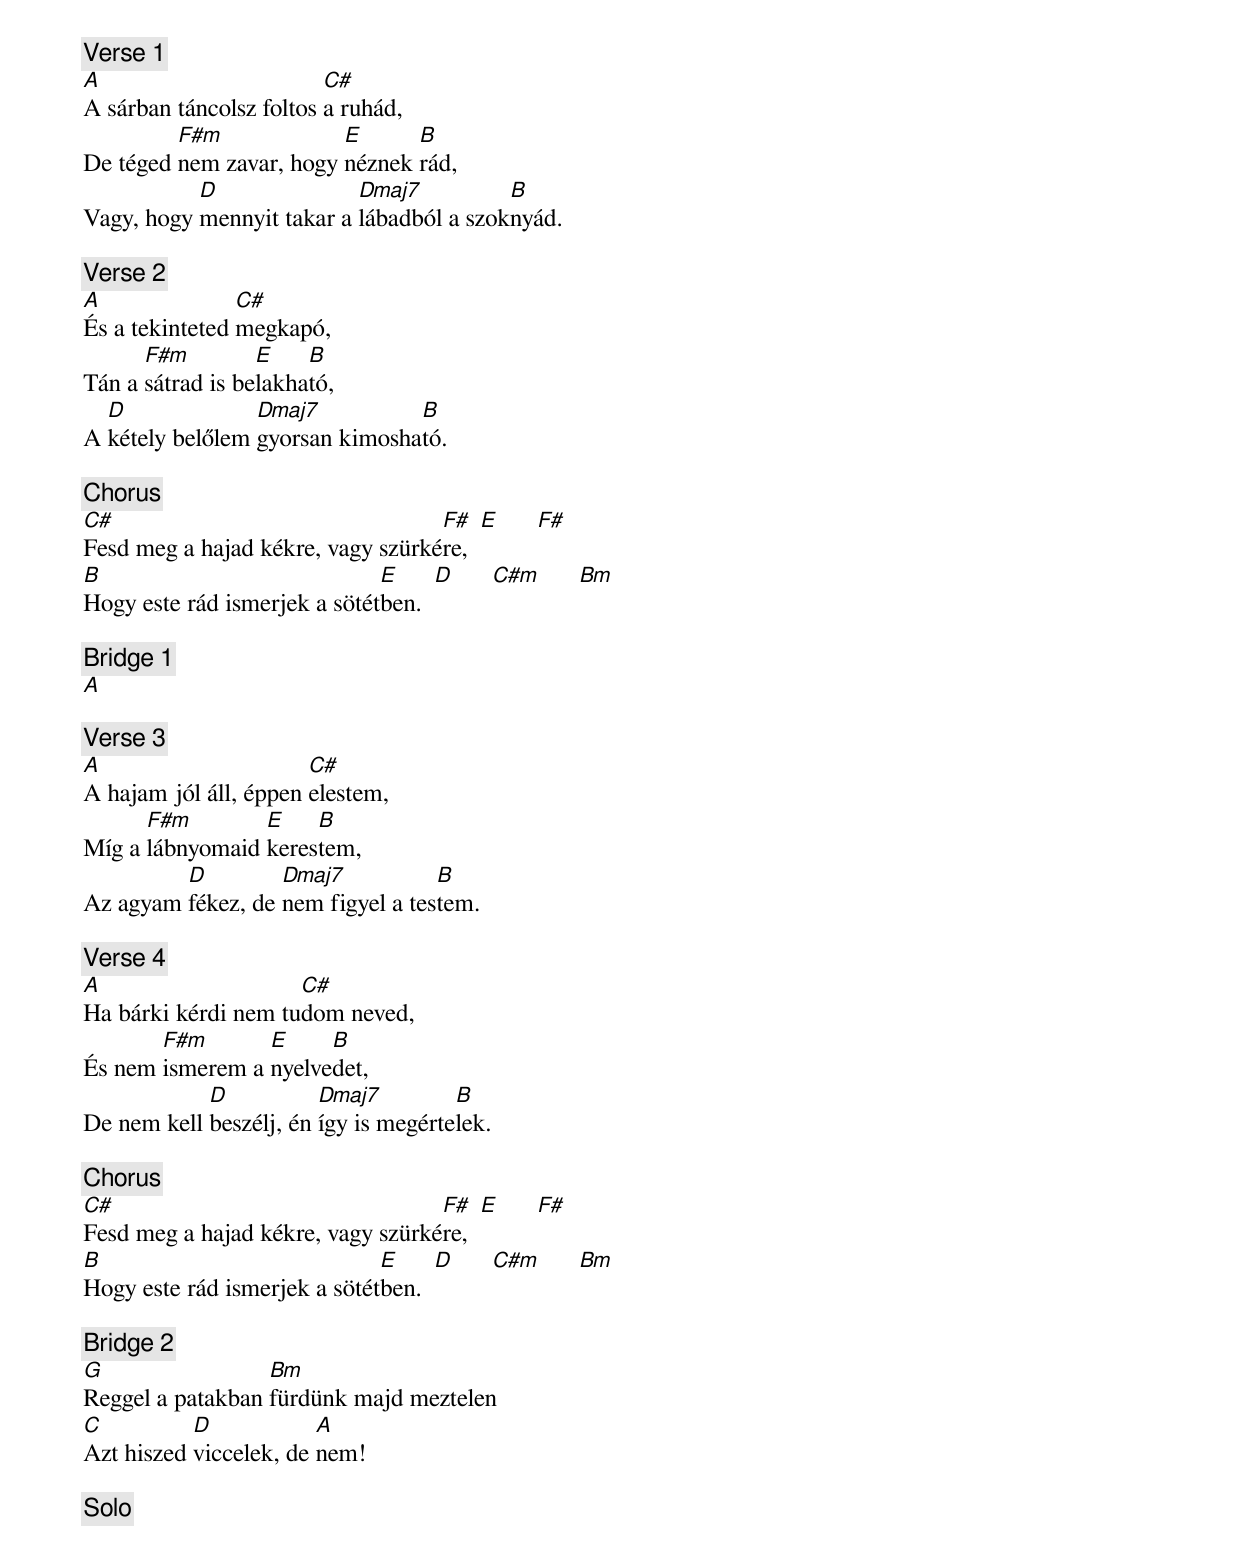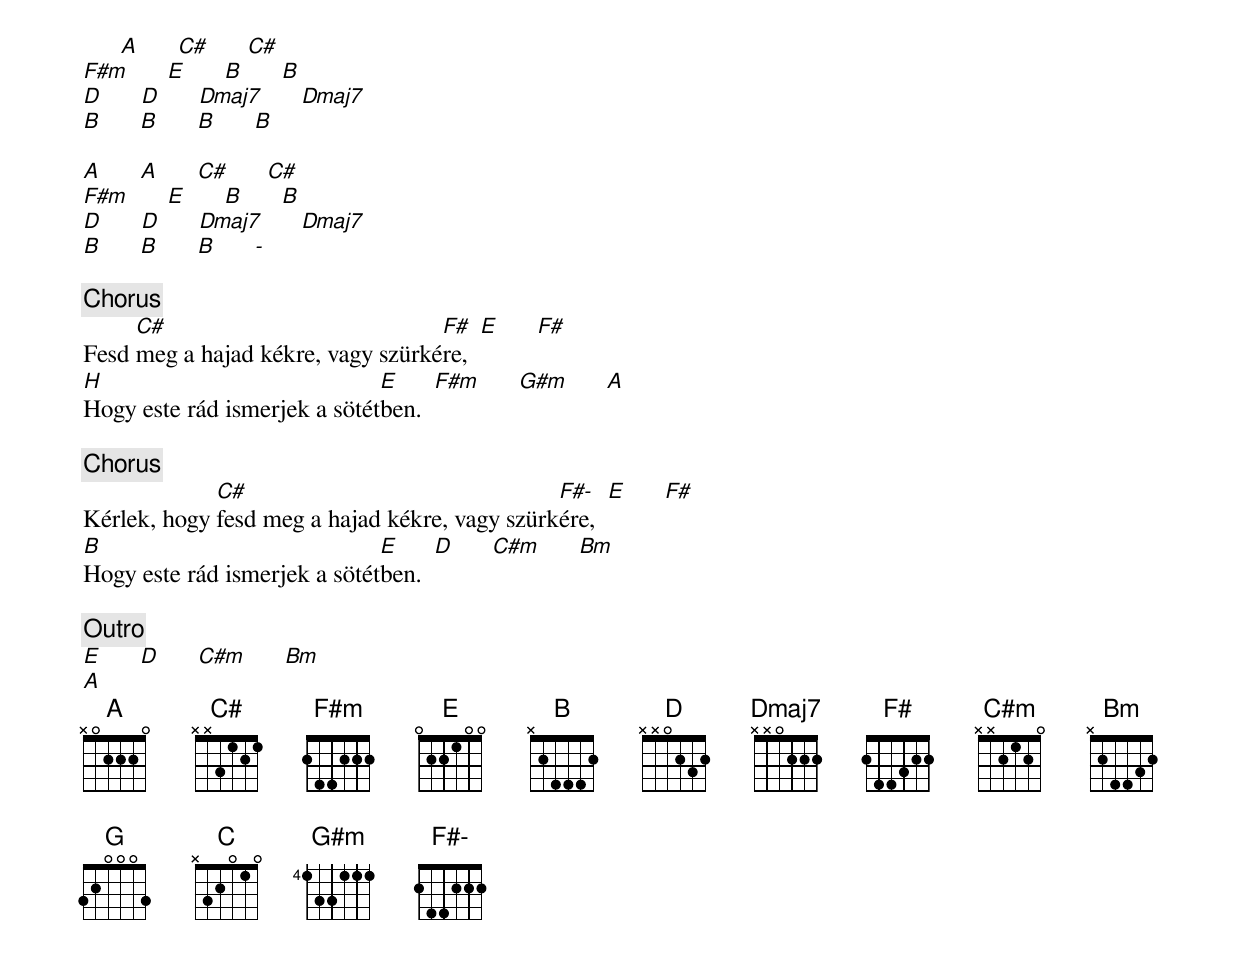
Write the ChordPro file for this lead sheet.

{c: Verse 1}
[A]A sárban táncolsz foltos [C#]a ruhád,
De téged [F#m]nem zavar, hogy [E]néznek [B]rád,
Vagy, hogy [D]mennyit takar a [Dmaj7]lábadból a szok[B]nyád.

{c: Verse 2}
[A]És a tekinteted [C#]megkapó,
Tán a [F#m]sátrad is be[E]lakha[B]tó,
A [D]kétely belőlem [Dmaj7]gyorsan kimosha[B]tó.

{c: Chorus}
[C#]Fesd meg a hajad kékre, vagy szürké[F#]re,  [E]      [F#]
[B]Hogy este rád ismerjek a sötét[E]ben.  [D]      [C#m]      [Bm]

{c: Bridge 1}
[A]

{c: Verse 3}
[A]A hajam jól áll, éppen [C#]elestem,
Míg a [F#m]lábnyomaid [E]keres[B]tem,
Az agyam [D]fékez, de [Dmaj7]nem figyel a tes[B]tem.

{c: Verse 4}
[A]Ha bárki kérdi nem tu[C#]dom neved,
És nem [F#m]ismerem a [E]nyelve[B]det,
De nem kell [D]beszélj, én [Dmaj7]így is megérte[B]lek.

{c: Chorus}
[C#]Fesd meg a hajad kékre, vagy szürké[F#]re,  [E]      [F#]
[B]Hogy este rád ismerjek a sötét[E]ben.  [D]      [C#m]      [Bm]

{c: Bridge 2}
[G]Reggel a patakban [Bm]fürdünk majd meztelen
[C]Azt hiszed [D]viccelek, de [A]nem!

{c: Solo}
      [A]      [C#]      [C#]
[F#m]      [E]      [B]      [B]
[D]      [D]      [Dmaj7]      [Dmaj7]
[B]      [B]      [B]      [B]

[A]      [A]      [C#]      [C#]
[F#m]      [E]      [B]      [B]
[D]      [D]      [Dmaj7]      [Dmaj7]
[B]      [B]      [B]      [-]

{c: Chorus}
Fesd [C#]meg a hajad kékre, vagy szürké[F#]re,  [E]      [F#]
[H]Hogy este rád ismerjek a sötét[E]ben.  [F#m]      [G#m]      [A]

{c: Chorus}
Kérlek, hogy [C#]fesd meg a hajad kékre, vagy szürk[F#-]ére,  [E]      [F#]
[B]Hogy este rád ismerjek a sötét[E]ben.  [D]      [C#m]      [Bm]

{c: Outro}
[E]      [D]      [C#m]      [Bm]
[A]
